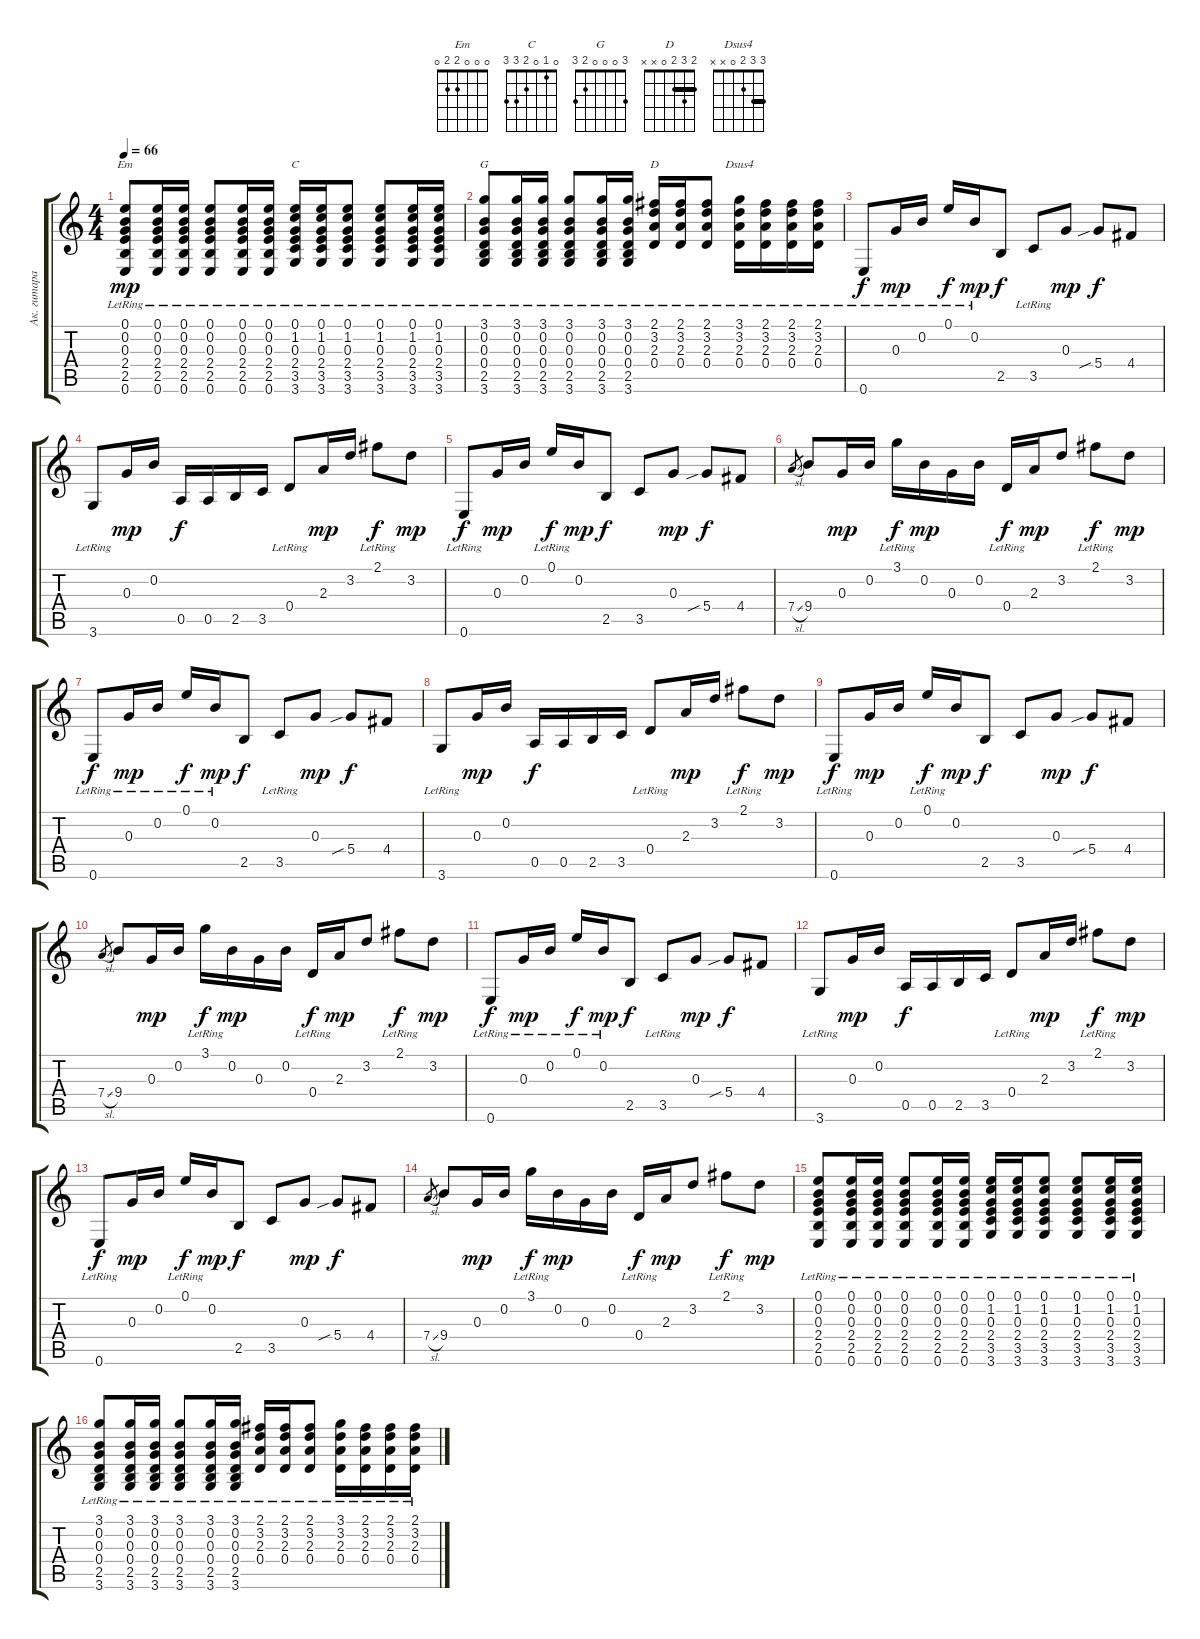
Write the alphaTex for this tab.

\track ("Ак. гитара 1" "Ак. гитара") {instrument acousticguitarsteel}
\staff {score tabs}
\tuning (E4 B3 G3 D3 A2 E2) {hide}
\chord ("Em" 0 0 0 2 2 0)
\chord ("C" 0 1 0 2 3 3)
\chord ("G" 3 0 0 0 2 3)
\chord ("D" 2 3 2 0 x x) {barre 2}
\chord ("Dsus4" 3 3 2 0 x x) {barre 3}
\ts (4 4)
\tempo 66
\clef g2
\ks c
(0.1{lr} 0.2 0.3 2.4 2.5 0.6{lr}).8{ch "Em" dy mp} (0.1{lr} 0.2 0.3 2.4 2.5 0.6{lr}).16 (0.1{lr} 0.2 0.3 2.4 2.5 0.6{lr}).16 (0.1{lr} 0.2 0.3 2.4 2.5 0.6{lr}).8 (0.1{lr} 0.2 0.3 2.4 2.5 0.6{lr}).16 (0.1{lr} 0.2 0.3 2.4 2.5 0.6{lr}).16 (0.1{lr} 1.2 0.3 2.4 3.5 3.6{lr}).16{ch "C"} (0.1{lr} 1.2 0.3 2.4 3.5 3.6{lr}).16 (0.1{lr} 1.2 0.3 2.4 3.5 3.6{lr}).8 (0.1{lr} 1.2 0.3 2.4 3.5 3.6{lr}).8 (0.1{lr} 1.2 0.3 2.4 3.5 3.6{lr}).16 (0.1{lr} 1.2 0.3 2.4 3.5 3.6{lr}).16 |
(3.1{lr} 0.2 0.3 0.4 2.5 3.6{lr}).8{ch "G"} (3.1{lr} 0.2 0.3 0.4 2.5 3.6{lr}).16 (3.1{lr} 0.2 0.3 0.4 2.5 3.6{lr}).16 (3.1{lr} 0.2 0.3 0.4 2.5 3.6{lr}).8 (3.1{lr} 0.2 0.3 0.4 2.5 3.6{lr}).16 (3.1{lr} 0.2 0.3 0.4 2.5 3.6{lr}).16 (2.1{lr} 3.2 2.3 0.4).16{ch "D"} (2.1{lr} 3.2 2.3 0.4).16 (2.1{lr} 3.2 2.3 0.4).8 (3.1{lr} 3.2 2.3 0.4).16{ch "Dsus4"} (2.1{lr} 3.2 2.3 0.4).16 (2.1{lr} 3.2 2.3 0.4).16 (2.1{lr} 3.2 2.3 0.4).16 |
0.6{lr}.8{dy f} 0.3{lr}.16{dy mp} 0.2{lr}.16 0.1{lr}.16{dy f} 0.2{lr}.16{dy mp} 2.5.8{dy f} 3.5{lr}.8 0.3.8{dy mp} 5.4{sib}.8{dy f} 4.4.8 |
3.6{lr}.8 0.3.16{dy mp} 0.2.16 0.5.16{dy f} 0.5.16 2.5.16 3.5.16 0.4{lr}.8 2.3.16{dy mp} 3.2.16 2.1{lr}.8{dy f} 3.2.8{dy mp} |
0.6{lr}.8{dy f} 0.3.16{dy mp} 0.2.16 0.1{lr}.16{dy f} 0.2.16{dy mp} 2.5.8{dy f} 3.5.8 0.3.8{dy mp} 5.4{sib}.8{dy f} 4.4.8 |
7.4{sl}.8{gr} 9.4.8 0.3.16{dy mp} 0.2.16 3.1{lr}.16{dy f} 0.2.16{dy mp} 0.3.16 0.2.16 0.4{lr}.16{dy f} 2.3.16{dy mp} 3.2.8 2.1{lr}.8{dy f} 3.2.8{dy mp} |
0.6{lr}.8{dy f} 0.3{lr}.16{dy mp} 0.2{lr}.16 0.1{lr}.16{dy f} 0.2{lr}.16{dy mp} 2.5.8{dy f} 3.5{lr}.8 0.3.8{dy mp} 5.4{sib}.8{dy f} 4.4.8 |
3.6{lr}.8 0.3.16{dy mp} 0.2.16 0.5.16{dy f} 0.5.16 2.5.16 3.5.16 0.4{lr}.8 2.3.16{dy mp} 3.2.16 2.1{lr}.8{dy f} 3.2.8{dy mp} |
0.6{lr}.8{dy f} 0.3.16{dy mp} 0.2.16 0.1{lr}.16{dy f} 0.2.16{dy mp} 2.5.8{dy f} 3.5.8 0.3.8{dy mp} 5.4{sib}.8{dy f} 4.4.8 |
7.4{sl}.8{gr} 9.4.8 0.3.16{dy mp} 0.2.16 3.1{lr}.16{dy f} 0.2.16{dy mp} 0.3.16 0.2.16 0.4{lr}.16{dy f} 2.3.16{dy mp} 3.2.8 2.1{lr}.8{dy f} 3.2.8{dy mp} |
0.6{lr}.8{dy f} 0.3{lr}.16{dy mp} 0.2{lr}.16 0.1{lr}.16{dy f} 0.2{lr}.16{dy mp} 2.5.8{dy f} 3.5{lr}.8 0.3.8{dy mp} 5.4{sib}.8{dy f} 4.4.8 |
3.6{lr}.8 0.3.16{dy mp} 0.2.16 0.5.16{dy f} 0.5.16 2.5.16 3.5.16 0.4{lr}.8 2.3.16{dy mp} 3.2.16 2.1{lr}.8{dy f} 3.2.8{dy mp} |
0.6{lr}.8{dy f} 0.3.16{dy mp} 0.2.16 0.1{lr}.16{dy f} 0.2.16{dy mp} 2.5.8{dy f} 3.5.8 0.3.8{dy mp} 5.4{sib}.8{dy f} 4.4.8 |
7.4{sl}.8{gr} 9.4.8 0.3.16{dy mp} 0.2.16 3.1{lr}.16{dy f} 0.2.16{dy mp} 0.3.16 0.2.16 0.4{lr}.16{dy f} 2.3.16{dy mp} 3.2.8 2.1{lr}.8{dy f} 3.2.8{dy mp} |
(0.1{lr} 0.2 0.3 2.4 2.5 0.6{lr}).8 (0.1{lr} 0.2 0.3 2.4 2.5 0.6{lr}).16 (0.1{lr} 0.2 0.3 2.4 2.5 0.6{lr}).16 (0.1{lr} 0.2 0.3 2.4 2.5 0.6{lr}).8 (0.1{lr} 0.2 0.3 2.4 2.5 0.6{lr}).16 (0.1{lr} 0.2 0.3 2.4 2.5 0.6{lr}).16 (0.1{lr} 1.2 0.3 2.4 3.5 3.6{lr}).16 (0.1{lr} 1.2 0.3 2.4 3.5 3.6{lr}).16 (0.1{lr} 1.2 0.3 2.4 3.5 3.6{lr}).8 (0.1{lr} 1.2 0.3 2.4 3.5 3.6{lr}).8 (0.1{lr} 1.2 0.3 2.4 3.5 3.6{lr}).16 (0.1{lr} 1.2 0.3 2.4 3.5 3.6{lr}).16 |
(3.1{lr} 0.2 0.3 0.4 2.5 3.6{lr}).8 (3.1{lr} 0.2 0.3 0.4 2.5 3.6{lr}).16 (3.1{lr} 0.2 0.3 0.4 2.5 3.6{lr}).16 (3.1{lr} 0.2 0.3 0.4 2.5 3.6{lr}).8 (3.1{lr} 0.2 0.3 0.4 2.5 3.6{lr}).16 (3.1{lr} 0.2 0.3 0.4 2.5 3.6{lr}).16 (2.1{lr} 3.2 2.3 0.4).16 (2.1{lr} 3.2 2.3 0.4).16 (2.1{lr} 3.2 2.3 0.4).8 (3.1{lr} 3.2 2.3 0.4).16 (2.1{lr} 3.2 2.3 0.4).16 (2.1{lr} 3.2 2.3 0.4).16 (2.1{lr} 3.2 2.3 0.4).16
